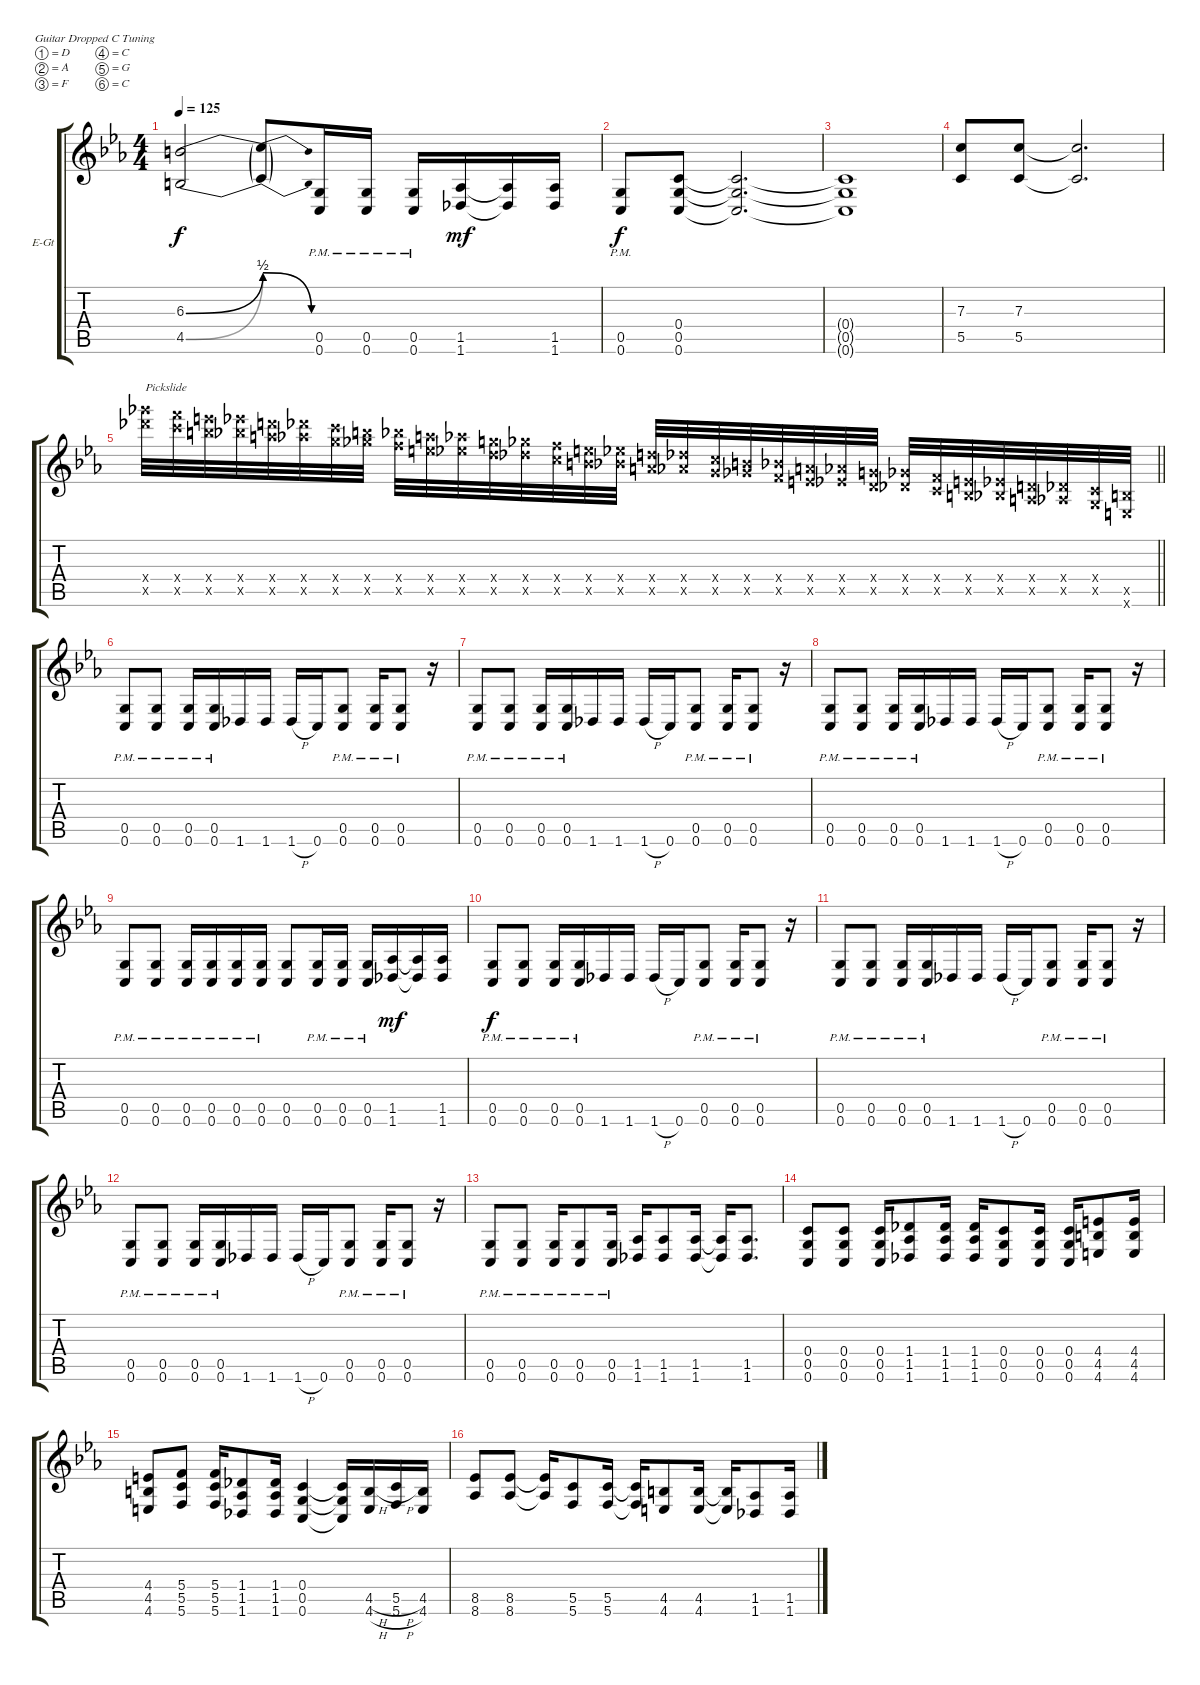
\bracketExtendMode groupsimilarinstruments
\firstSystemTrackNameOrientation horizontal
\otherSystemsTrackNameOrientation horizontal
\track ("Electric Guitar 1" "E-Gt") {instrument distortionguitar}
\staff {score tabs}
\tuning (D4 A3 F3 C3 G2 C2)
\ts (4 4)
\tempo 125
\clef g2
\ks cminor
(4.5{be (bend 0 0 17.4 2)} 6.3{be (bend 0 0 18.599999999999998 2)}).2{dy f} (4.5{be (release 0 2 15 0) t} 6.3{be (release 0 2 15 0) t}).8 (0.6{pm} 0.5{pm}).16 (0.6{pm} 0.5{pm}).16 (0.6{pm} 0.5{pm}).16 (1.6 1.5).16{dy mf} (1.6{t} 1.5{t}).16 (1.6 1.5).16 |
(0.6{pm} 0.5{pm}).8{dy f} (0.6 0.5 0.4).8 (0.6{t} 0.5{t} 0.4{t}).2{d} |
(0.6{t} 0.5{t} 0.4{t}).1 |
(5.5 7.3).8 (7.3 5.5).8 (5.5{t} 7.3{t}).2{d} |
\barLineRight lightlight
(30.4{x} 30.5{x}).32{txt "Pickslide"} (29.4{x} 29.5{x}).32 (28.4{x} 28.5{x}).32 (27.4{x} 27.5{x}).32 (26.4{x} 26.5{x}).32 (25.4{x} 25.5{x}).32 (24.4{x} 24.5{x}).32 (23.4{x} 23.5{x}).32 (22.4{x} 22.5{x}).32 (21.4{x} 21.5{x}).32 (20.4{x} 20.5{x}).32 (19.4{x} 19.5{x}).32 (18.4{x} 18.5{x}).32 (17.4{x} 17.5{x}).32 (16.4{x} 16.5{x}).32 (15.4{x} 15.5{x}).32 (14.4{x} 14.5{x}).32 (13.4{x} 13.5{x}).32 (12.4{x} 12.5{x}).32 (11.4{x} 11.5{x}).32 (10.4{x} 10.5{x}).32 (9.4{x} 9.5{x}).32 (8.4{x} 8.5{x}).32 (7.4{x} 7.5{x}).32 (6.4{x} 6.5{x}).32 (5.4{x} 5.5{x}).32 (4.4{x} 4.5{x}).32 (3.4{x} 3.5{x}).32 (2.4{x} 2.5{x}).32 (1.4{x} 1.5{x}).32 (0.4{x} 0.5{x}).32 (4.5{x} 4.6{x}).32 |
(0.6{pm} 0.5{pm}).8 (0.6{pm} 0.5{pm}).8 (0.5{pm} 0.6{pm}).16 (0.6{pm} 0.5{pm}).16 1.6.16 1.6.16 1.6{h}.16 0.6.16 (0.6{pm} 0.5{pm}).8 (0.5{pm} 0.6{pm}).16 (0.6{pm} 0.5{pm}).8 r.16 |
(0.6{pm} 0.5{pm}).8 (0.6{pm} 0.5{pm}).8 (0.5{pm} 0.6{pm}).16 (0.6{pm} 0.5{pm}).16 1.6.16 1.6.16 1.6{h}.16 0.6.16 (0.6{pm} 0.5{pm}).8 (0.5{pm} 0.6{pm}).16 (0.6{pm} 0.5{pm}).8 r.16 |
(0.6{pm} 0.5{pm}).8 (0.6{pm} 0.5{pm}).8 (0.5{pm} 0.6{pm}).16 (0.6{pm} 0.5{pm}).16 1.6.16 1.6.16 1.6{h}.16 0.6.16 (0.6{pm} 0.5{pm}).8 (0.5{pm} 0.6{pm}).16 (0.6{pm} 0.5{pm}).8 r.16 |
(0.6{pm} 0.5{pm}).8 (0.6{pm} 0.5{pm}).8 (0.6{pm} 0.5{pm}).16 (0.6{pm} 0.5{pm}).16 (0.6{pm} 0.5{pm}).16 (0.6{pm} 0.5{pm}).16 (0.6 0.5).8 (0.6{pm} 0.5{pm}).16 (0.6{pm} 0.5{pm}).16 (0.6{pm} 0.5{pm}).16 (1.6 1.5).16{dy mf} (1.6{t} 1.5{t}).16 (1.6 1.5).16 |
(0.6{pm} 0.5{pm}).8{dy f} (0.6{pm} 0.5{pm}).8 (0.5{pm} 0.6{pm}).16 (0.6{pm} 0.5{pm}).16 1.6.16 1.6.16 1.6{h}.16 0.6.16 (0.6{pm} 0.5{pm}).8 (0.5{pm} 0.6{pm}).16 (0.6{pm} 0.5{pm}).8 r.16 |
(0.6{pm} 0.5{pm}).8 (0.6{pm} 0.5{pm}).8 (0.5{pm} 0.6{pm}).16 (0.6{pm} 0.5{pm}).16 1.6.16 1.6.16 1.6{h}.16 0.6.16 (0.6{pm} 0.5{pm}).8 (0.5{pm} 0.6{pm}).16 (0.6{pm} 0.5{pm}).8 r.16 |
(0.6{pm} 0.5{pm}).8 (0.6{pm} 0.5{pm}).8 (0.5{pm} 0.6{pm}).16 (0.6{pm} 0.5{pm}).16 1.6.16 1.6.16 1.6{h}.16 0.6.16 (0.6{pm} 0.5{pm}).8 (0.5{pm} 0.6{pm}).16 (0.6{pm} 0.5{pm}).8 r.16 |
(0.6{pm} 0.5{pm}).8 (0.6{pm} 0.5{pm}).8 (0.5{pm} 0.6{pm}).16 (0.6{pm} 0.5{pm}).8 (0.6{pm} 0.5{pm}).16 (1.6 1.5).16 (1.5 1.6).8 (1.6 1.5).16 (1.5{t} 1.6{t}).16 (1.6 1.5).8{d} |
(0.6 0.5 0.4).8 (0.6 0.5 0.4).8 (0.6 0.5 0.4).16 (1.6 1.5 1.4).8 (1.6 1.5 1.4).16 (1.6 1.5 1.4).16 (0.6 0.5 0.4).8 (0.6 0.5 0.4).16 (0.6 0.5 0.4).16 (4.6 4.5 4.4).8 (4.6 4.5 4.4).16 |
(4.6 4.4 4.5).8 (5.6 5.5 5.4).8 (5.6 5.4 5.5).16 (1.6 1.5 1.4).8 (1.6 1.4 1.5).16 (0.6 0.5 0.4).4 (0.6{t} 0.5{t} 0.4{t}).16 (4.6{h} 4.5{h}).16 (5.6{h} 5.5{h}).16 (4.5 4.6).16 |
(8.6 8.5).8 (8.5 8.6).8 (8.6{t} 8.5{t}).16 (5.6 5.5).8 (5.5 5.6).16 (5.6{t} 5.5{t}).16 (4.5 4.6).8 (4.6 4.5).16 (4.5{t} 4.6{t}).16 (1.6 1.5).8 (1.5 1.6).16
